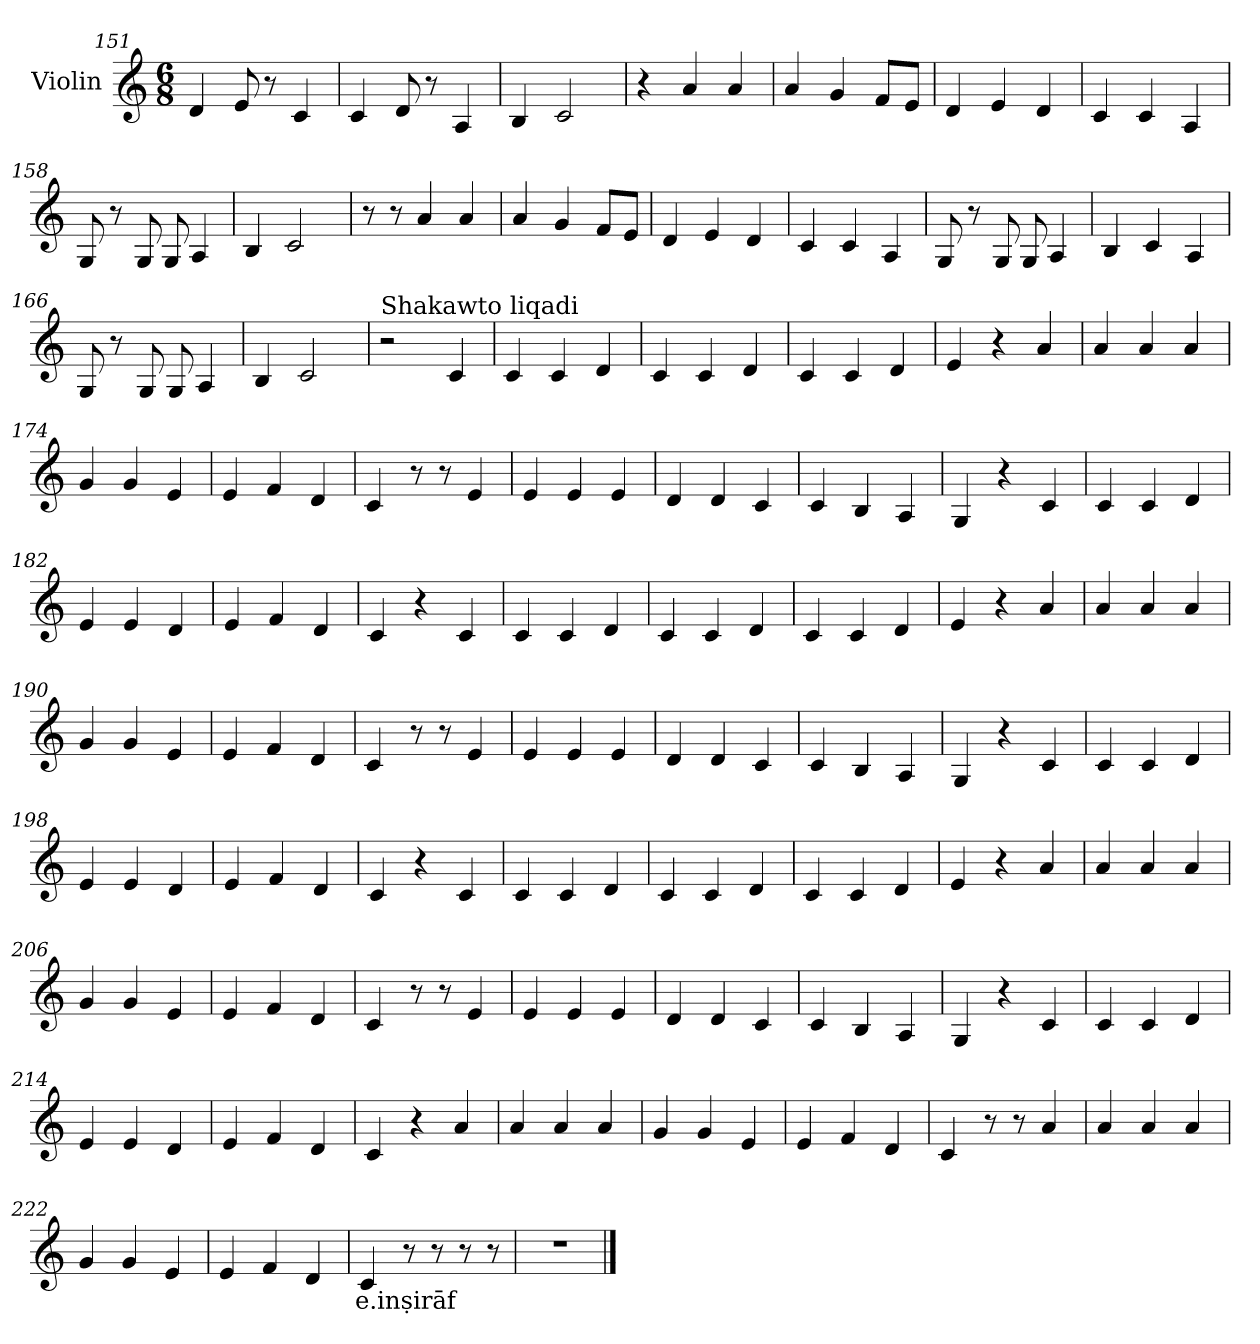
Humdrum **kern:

**kern	**text
*part1	*part1
*staff1	*staff1
*I"Violin	*
*clefG2	*
*k[]	*
*M6/8	*
=151	=151
4d/	.
8e/	.
8r	.
4c/	.
!!LO:LB:g=z
=152	=152
4c/	.
8d/	.
8r	.
4A/	.
=153	=153
4B/	.
2c/	.
=154	=154
4r	.
4a/	.
4a/	.
=155	=155
4a/	.
4g/	.
8f/L	.
8e/J	.
=156	=156
4d/	.
4e/	.
4d/	.
=157	=157
4c/	.
4c/	.
4A/	.
=158	=158
8G/	.
8r	.
8G/	.
8G/	.
4A/	.
!!LO:LB:g=z
=159	=159
4B/	.
2c/	.
=160	=160
8r	.
8r	.
4a/	.
4a/	.
=161	=161
4a/	.
4g/	.
8f/L	.
8e/J	.
=162	=162
4d/	.
4e/	.
4d/	.
=163	=163
4c/	.
4c/	.
4A/	.
=164	=164
8G/	.
8r	.
8G/	.
8G/	.
4A/	.
=165	=165
4B/	.
4c/	.
4A/	.
!!LO:PB:g=z
=166	=166
8G/	.
8r	.
8G/	.
8G/	.
4A/	.
=167	=167
4B/	.
2c/	.
=168	=168
*MM180	*
!LO:TX:a:t=Shakawto liqadi	!
2r	.
4c/	.
=169	=169
4c/	.
4c/	.
4d/	.
=170	=170
4c/	.
4c/	.
4d/	.
=171	=171
4c/	.
4c/	.
4d/	.
=172	=172
4e/	.
4r	.
4a/	.
!!LO:LB:g=z
=173	=173
4a/	.
4a/	.
4a/	.
=174	=174
4g/	.
4g/	.
4e/	.
=175	=175
4e/	.
4f/	.
4d/	.
=176	=176
4c/	.
8r	.
8r	.
4e/	.
=177	=177
4e/	.
4e/	.
4e/	.
=178	=178
4d/	.
4d/	.
4c/	.
=179	=179
4c/	.
4B/	.
4A/	.
!!LO:LB:g=z
=180	=180
4G/	.
4r	.
4c/	.
=181	=181
4c/	.
4c/	.
4d/	.
=182	=182
4e/	.
4e/	.
4d/	.
=183	=183
4e/	.
4f/	.
4d/	.
=184	=184
4c/	.
4r	.
4c/	.
=185	=185
4c/	.
4c/	.
4d/	.
=186	=186
4c/	.
4c/	.
4d/	.
!!LO:LB:g=z
=187	=187
4c/	.
4c/	.
4d/	.
=188	=188
4e/	.
4r	.
4a/	.
=189	=189
4a/	.
4a/	.
4a/	.
=190	=190
4g/	.
4g/	.
4e/	.
=191	=191
4e/	.
4f/	.
4d/	.
=192	=192
4c/	.
8r	.
8r	.
4e/	.
=193	=193
4e/	.
4e/	.
4e/	.
!!LO:LB:g=z
=194	=194
4d/	.
4d/	.
4c/	.
=195	=195
4c/	.
4B/	.
4A/	.
=196	=196
4G/	.
4r	.
4c/	.
=197	=197
4c/	.
4c/	.
4d/	.
=198	=198
4e/	.
4e/	.
4d/	.
=199	=199
4e/	.
4f/	.
4d/	.
=200	=200
4c/	.
4r	.
4c/	.
!!LO:LB:g=z
=201	=201
4c/	.
4c/	.
4d/	.
=202	=202
4c/	.
4c/	.
4d/	.
=203	=203
4c/	.
4c/	.
4d/	.
=204	=204
4e/	.
4r	.
4a/	.
=205	=205
4a/	.
4a/	.
4a/	.
=206	=206
4g/	.
4g/	.
4e/	.
=207	=207
4e/	.
4f/	.
4d/	.
!!LO:LB:g=z
=208	=208
4c/	.
8r	.
8r	.
4e/	.
=209	=209
4e/	.
4e/	.
4e/	.
=210	=210
4d/	.
4d/	.
4c/	.
=211	=211
4c/	.
4B/	.
4A/	.
=212	=212
4G/	.
4r	.
4c/	.
=213	=213
4c/	.
4c/	.
4d/	.
=214	=214
4e/	.
4e/	.
4d/	.
!!LO:LB:g=z
=215	=215
4e/	.
4f/	.
4d/	.
=216	=216
4c/	.
4r	.
4a/	.
=217	=217
4a/	.
4a/	.
4a/	.
=218	=218
4g/	.
4g/	.
4e/	.
=219	=219
4e/	.
4f/	.
4d/	.
=220	=220
4c/	.
8r	.
8r	.
4a/	.
=221	=221
4a/	.
4a/	.
4a/	.
!!LO:PB:g=z
=222	=222
4g/	.
4g/	.
4e/	.
=223	=223
4e/	.
4f/	.
4d/	.
=224	=224
!	!LO:LY:b
4c/	e.inṣirāf
8r	.
8r	.
8r	.
8r	.
=225	=225
2.r	.
==	==
*-	*-
